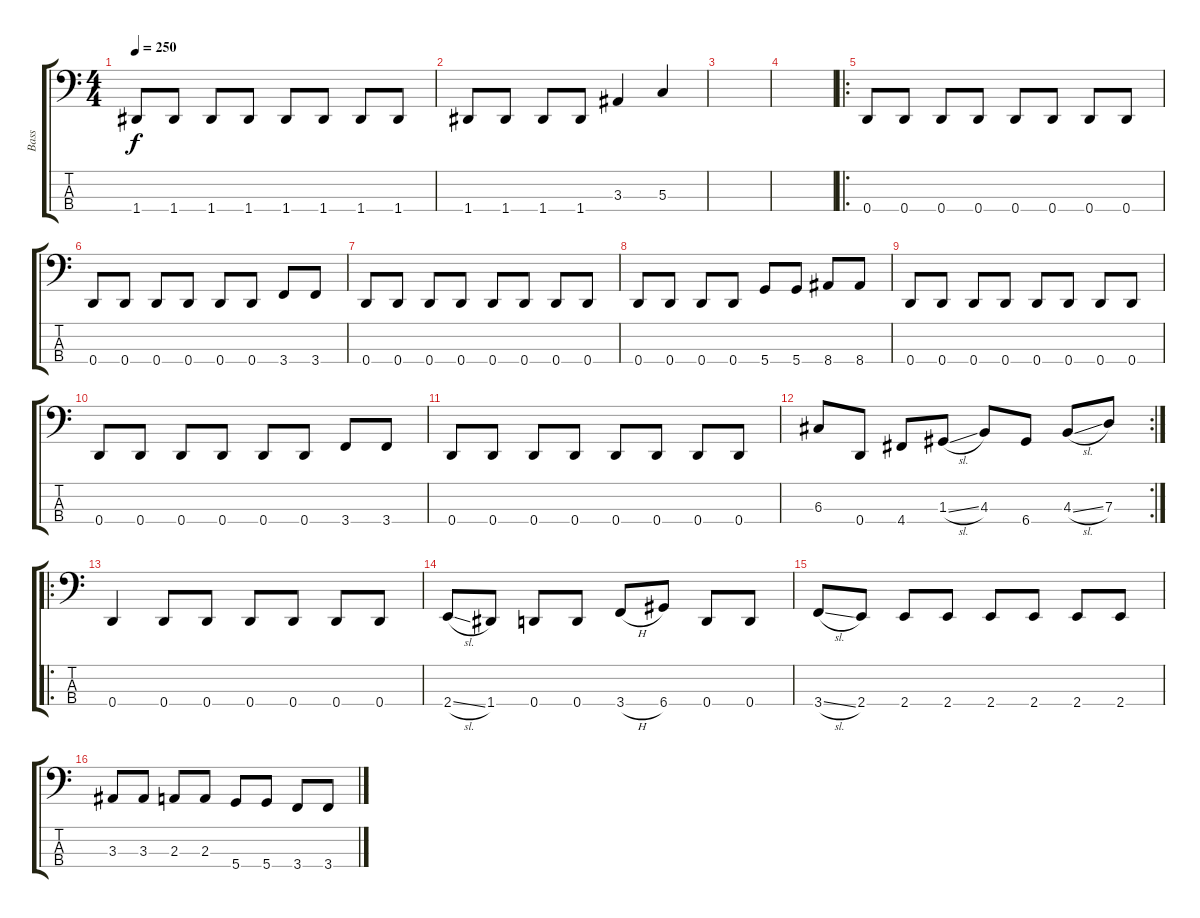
\track ("Bass" "Bass") {instrument electricbassfinger}
\staff {score tabs}
\tuning (F2 C2 G1 D1) {hide}
\ts (4 4)
\tempo 250
\clef f4
\ks c
1.4.8{dy f} 1.4.8 1.4.8 1.4.8 1.4.8 1.4.8 1.4.8 1.4.8 |
1.4.8 1.4.8 1.4.8 1.4.8 3.3.4 5.3.4 |
|
|
\ro
0.4.8 0.4.8 0.4.8 0.4.8 0.4.8 0.4.8 0.4.8 0.4.8 |
0.4.8 0.4.8 0.4.8 0.4.8 0.4.8 0.4.8 3.4.8 3.4.8 |
0.4.8 0.4.8 0.4.8 0.4.8 0.4.8 0.4.8 0.4.8 0.4.8 |
0.4.8 0.4.8 0.4.8 0.4.8 5.4.8 5.4.8 8.4.8 8.4.8 |
0.4.8 0.4.8 0.4.8 0.4.8 0.4.8 0.4.8 0.4.8 0.4.8 |
0.4.8 0.4.8 0.4.8 0.4.8 0.4.8 0.4.8 3.4.8 3.4.8 |
0.4.8 0.4.8 0.4.8 0.4.8 0.4.8 0.4.8 0.4.8 0.4.8 |
\rc 2
6.3.8 0.4.8 4.4.8 1.3{sl}.8 4.3.8 6.4.8 4.3{sl}.8 7.3.8 |
\ro
0.4.4 0.4.8 0.4.8 0.4.8 0.4.8 0.4.8 0.4.8 |
2.4{sl}.8 1.4.8 0.4.8 0.4.8 3.4{h}.8 6.4.8 0.4.8 0.4.8 |
3.4{sl}.8 2.4.8 2.4.8 2.4.8 2.4.8 2.4.8 2.4.8 2.4.8 |
3.3.8 3.3.8 2.3.8 2.3.8 5.4.8 5.4.8 3.4.8 3.4.8
